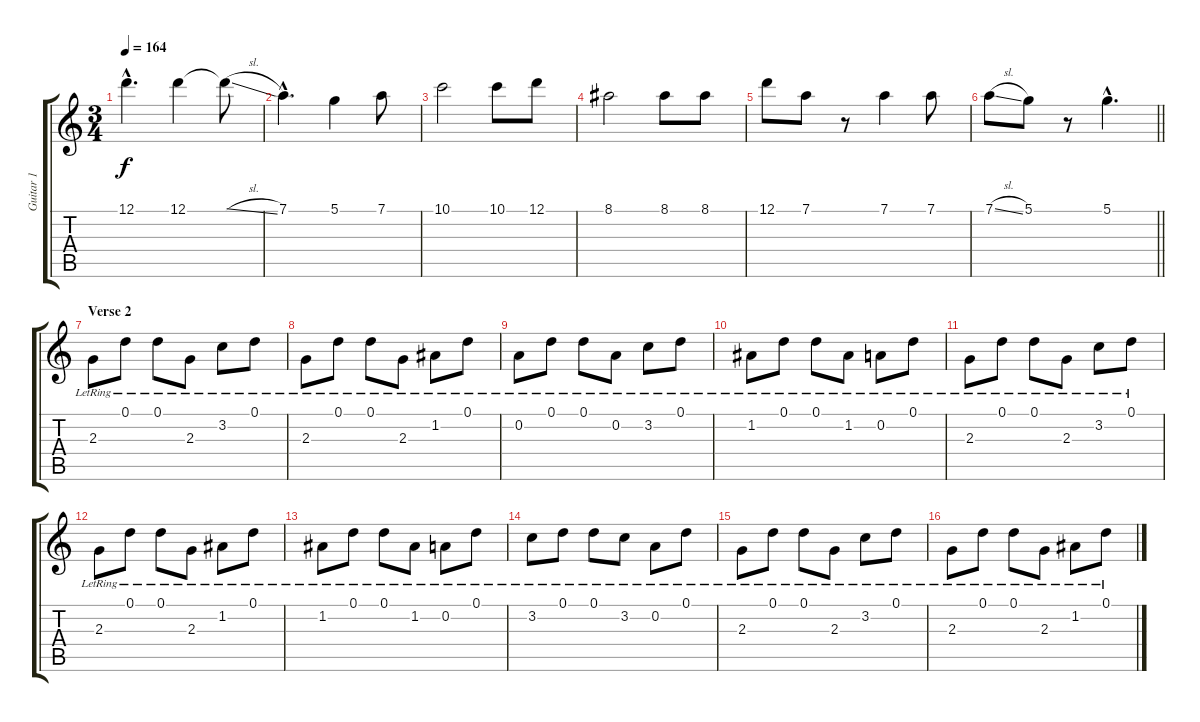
\track ("Guitar 1" "Guitar 1") {instrument distortionguitar}
\staff {score tabs}
\tuning (D4 A3 F3 C3 G2 D2) {hide}
\ts (3 4)
\tempo 164
\clef g2
\ks c
12.1{hac}.4{d dy f} 12.1.4 12.1{sl t}.8 |
7.1{hac}.4{d} 5.1.4 7.1.8 |
10.1.2{volume 16} 10.1.8 12.1.8 |
8.1.2 8.1.8 8.1.8 |
12.1.8 7.1.8 r.8 7.1.4 7.1.8 |
\barLineRight lightlight
7.1{sl}.8 5.1.8 r.8 5.1{hac}.4{d} |
\section ("" "Verse 2")
2.3{lr}.8{volume 10 instrument acousticguitarsteel} 0.1{lr}.8 0.1{lr}.8 2.3{lr}.8 3.2{lr}.8 0.1{lr}.8 |
2.3{lr}.8 0.1{lr}.8 0.1{lr}.8 2.3{lr}.8 1.2{lr}.8 0.1{lr}.8 |
0.2{lr}.8 0.1{lr}.8 0.1{lr}.8 0.2{lr}.8 3.2{lr}.8 0.1{lr}.8 |
1.2{lr}.8 0.1{lr}.8 0.1{lr}.8 1.2{lr}.8 0.2{lr}.8 0.1{lr}.8 |
2.3{lr}.8 0.1{lr}.8 0.1{lr}.8 2.3{lr}.8 3.2{lr}.8 0.1{lr}.8 |
2.3{lr}.8 0.1{lr}.8 0.1{lr}.8 2.3{lr}.8 1.2{lr}.8 0.1{lr}.8 |
1.2{lr}.8 0.1{lr}.8 0.1{lr}.8 1.2{lr}.8 0.2{lr}.8 0.1{lr}.8 |
3.2{lr}.8 0.1{lr}.8 0.1{lr}.8 3.2{lr}.8 0.2{lr}.8 0.1{lr}.8 |
2.3{lr}.8 0.1{lr}.8 0.1{lr}.8 2.3{lr}.8 3.2{lr}.8 0.1{lr}.8 |
2.3{lr}.8 0.1{lr}.8 0.1{lr}.8 2.3{lr}.8 1.2{lr}.8 0.1{lr}.8
